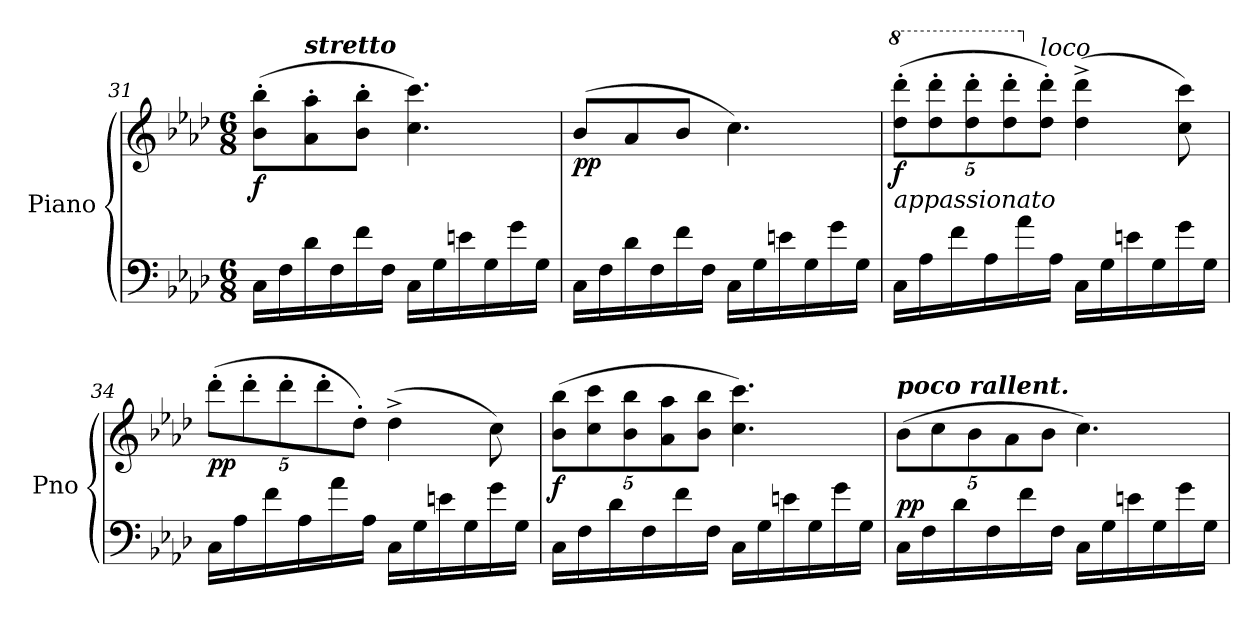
**kern	**kern	**dynam
*part1	*part1	*part1
*staff2	*staff1	*staff1/2
*I"Piano	*	*
*I'Pno	*	*
*clefF4	*clefG2	*
*k[b-e-a-d-]	*k[b-e-a-d-]	*
*M6/8	*M6/8	*
=31	=31	=31
!	!	!LO:DY:b
16C\LL	(>8b-\' 8bb-\'L	f
16F\	.	.
!	!LO:TX:a:Bi:t=stretto	!
16d-\	8a-\' 8aa-\'	.
16F\	.	.
16f\	8b-\' 8bb-\'J	.
16F\JJ	.	.
16C\LL	4.cc\ 4.ccc\)	.
16G\	.	.
16en\	.	.
16G\	.	.
16g\	.	.
16G\JJ	.	.
=32	=32	=32
!	!	!LO:DY:b
16C\LL	(>8b-/L	pp
16F\	.	.
16d-\	8a-/	.
16F\	.	.
16f\	8b-/J	.
16F\JJ	.	.
16C\LL	4.cc\)	.
16G\	.	.
16en\	.	.
16G\	.	.
16g\	.	.
16G\JJ	.	.
!!LO:PB:g=z
=33	=33	=33
*	*8va	*
*	*Xbrackettup	*
!	!LO:TX:b:i:t=appassionato	!
!	!	!LO:DY:b
16C\LL	(>40%3ddd-\' 40%3dddd-\'L	f
16A-\	.	.
.	40%3ddd-\' 40%3dddd-\'	.
16f\	.	.
.	40%3ddd-\' 40%3dddd-\'	.
16A-\	.	.
.	40%3ddd-\' 40%3dddd-\'	.
16a-\	.	.
*	*X8va	*
!	!LO:TX:a:i:t=loco	!
.	40%3dd-\' 40%3ddd-\'J)	.
16A-\JJ	.	.
16C\LL	(>4dd-\^ 4ddd-\^	.
16G\	.	.
16en\	.	.
16G\	.	.
16g\	8cc\ 8ccc\)	.
16G\JJ	.	.
=34	=34	=34
!	!	!LO:DY:b
16C\LL	(>40%3ddd-'\L	pp
16A-\	.	.
.	40%3ddd-'\	.
16f\	.	.
.	40%3ddd-'\	.
16A-\	.	.
.	40%3ddd-'\	.
16a-\	.	.
.	40%3dd-'\J)	.
16A-\JJ	.	.
16C\LL	(>4dd-^\	.
16G\	.	.
16en\	.	.
16G\	.	.
16g\	8cc\)	.
16G\JJ	.	.
=35	=35	=35
!	!	!LO:DY:b
16C\LL	(>40%3b-\ 40%3bb-\L	f
16F\	.	.
.	40%3cc\ 40%3ccc\	.
16d-\	.	.
.	40%3b-\ 40%3bb-\	.
16F\	.	.
.	40%3a-\ 40%3aa-\	.
16f\	.	.
.	40%3b-\ 40%3bb-\J	.
16F\JJ	.	.
16C\LL	4.cc\ 4.ccc\)	.
16G\	.	.
16en\	.	.
16G\	.	.
16g\	.	.
16G\JJ	.	.
!!LO:LB:g=z
=36	=36	=36
!	!LO:TX:a:Bi:t=poco rallent.	!
!	!	!LO:DY:a=2
16C\LL	(>40%3b-\L	pp
16F\	.	.
.	40%3cc\	.
16d-\	.	.
.	40%3b-\	.
16F\	.	.
.	40%3a-\	.
16f\	.	.
.	40%3b-\J	.
16F\JJ	.	.
16C\LL	4.cc\)	.
16G\	.	.
16en\	.	.
16G\	.	.
16g\	.	.
16G\JJ	.	.
=	=	=
*-	*-	*-
